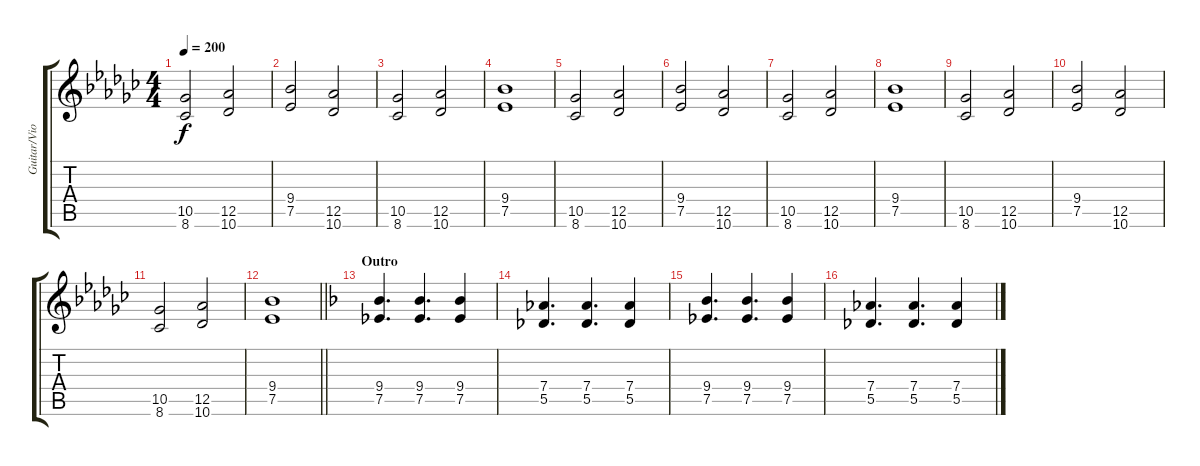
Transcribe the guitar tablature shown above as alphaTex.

\track ("Guitar/Violin" "Guitar/Vio") {instrument distortionguitar}
\staff {score tabs}
\tuning (Eb4 Bb3 Gb3 Db3 Ab2 Eb2) {hide}
\ts (4 4)
\tempo 200
\clef g2
\ks ebminor
(10.5 8.6).2{dy f} (12.5 10.6).2 |
(9.4 7.5).2 (12.5 10.6).2 |
(10.5 8.6).2 (12.5 10.6).2 |
(9.4 7.5).1 |
(10.5 8.6).2 (12.5 10.6).2 |
(9.4 7.5).2 (12.5 10.6).2 |
(10.5 8.6).2 (12.5 10.6).2 |
(9.4 7.5).1 |
(10.5 8.6).2 (12.5 10.6).2 |
(9.4 7.5).2 (12.5 10.6).2 |
(10.5 8.6).2 (12.5 10.6).2 |
\barLineRight lightlight
(9.4 7.5).1 |
\section ("" "Outro")
\ks dminor
(9.4 7.5).4{d} (9.4 7.5).4{d} (9.4 7.5).4 |
(7.4 5.5).4{d} (7.4 5.5).4{d} (7.4 5.5).4 |
(9.4 7.5).4{d} (9.4 7.5).4{d} (9.4 7.5).4 |
(7.4 5.5).4{d} (7.4 5.5).4{d} (7.4 5.5).4
